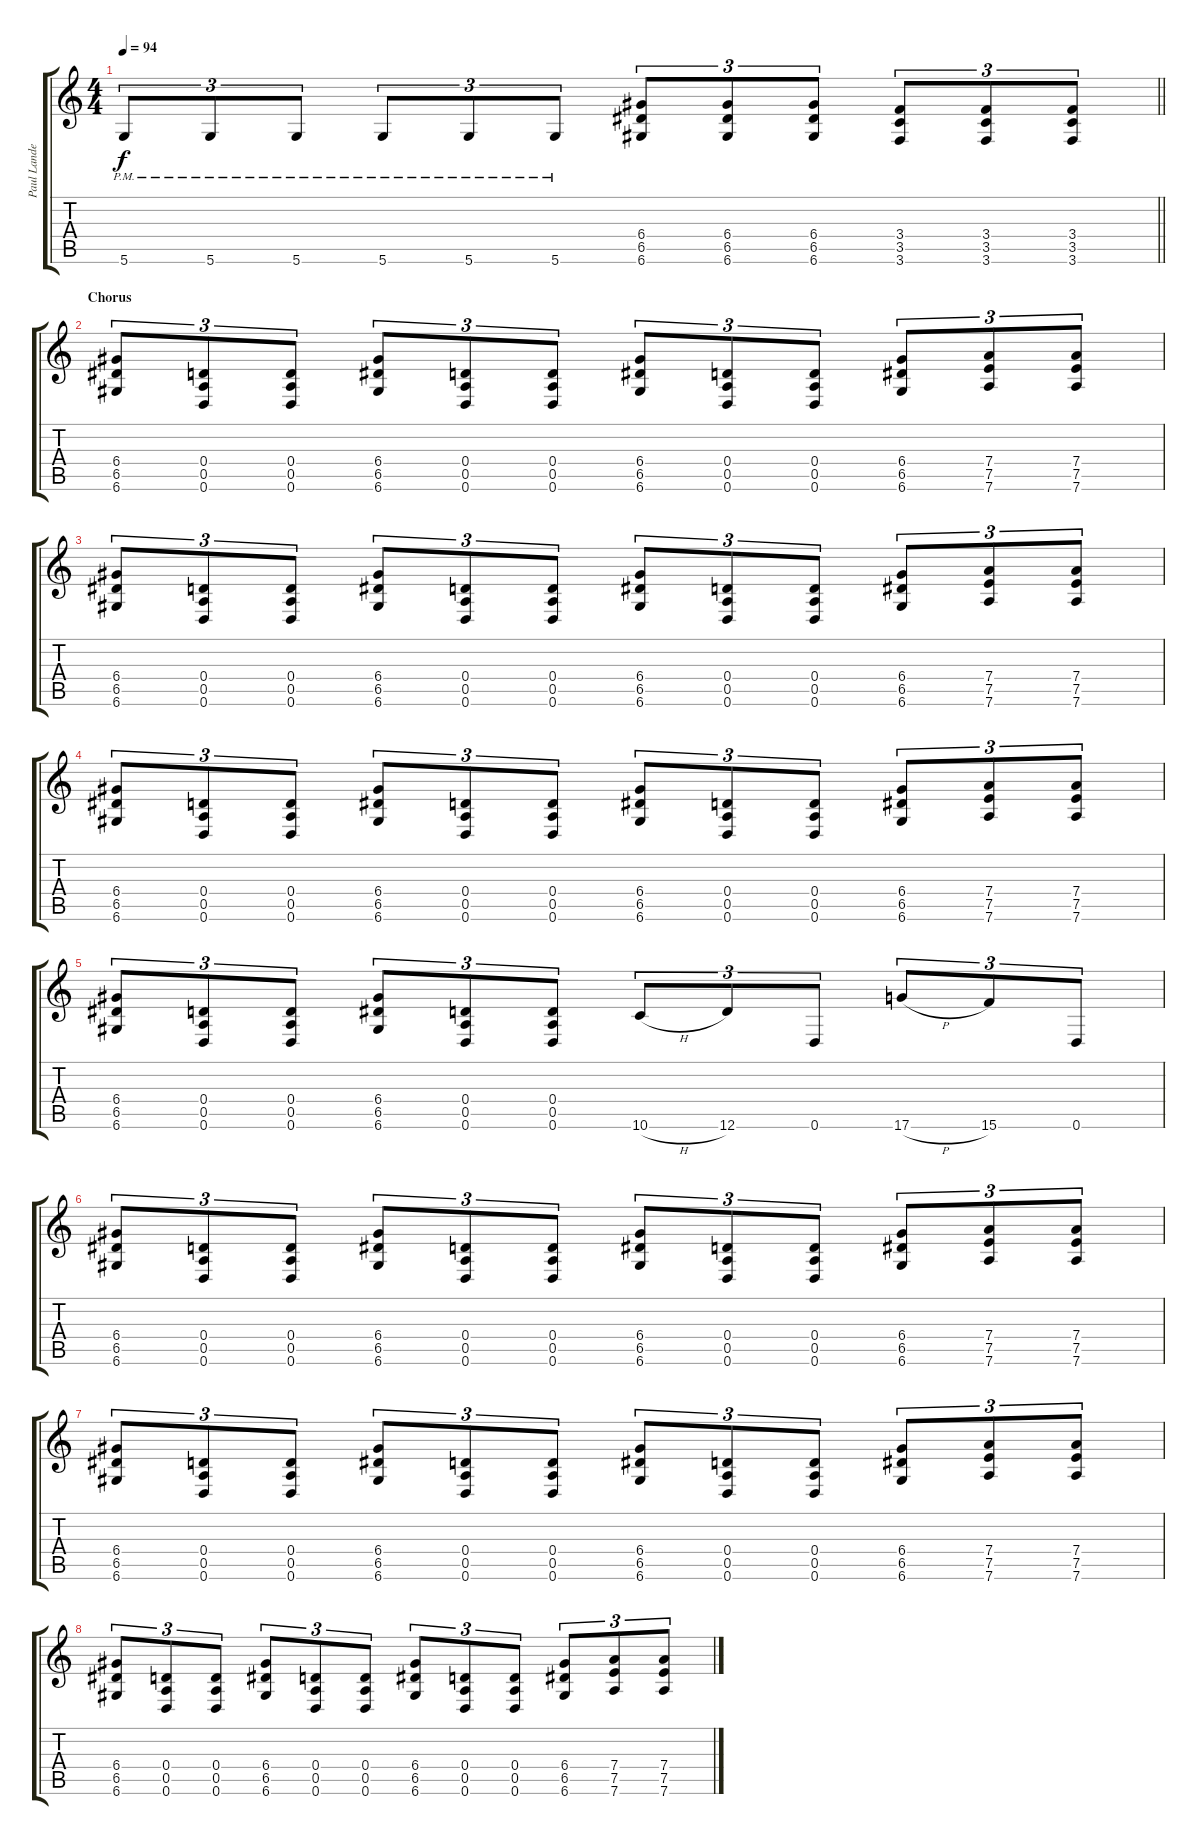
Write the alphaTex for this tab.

\track ("Paul Landers [Gtr. I]" "Paul Lande") {instrument distortionguitar}
\staff {score tabs}
\tuning (E4 B3 G3 D3 A2 D2) {hide}
\ts (4 4)
\tempo 94
\clef g2
\barLineRight lightlight
\ks c
5.6{pm}.8{tu (3 2) dy f} 5.6{pm}.8{tu (3 2)} 5.6{pm}.8{tu (3 2)} 5.6{pm}.8{tu (3 2)} 5.6{pm}.8{tu (3 2)} 5.6{pm}.8{tu (3 2)} (6.4 6.5 6.6).8{tu (3 2)} (6.4 6.5 6.6).8{tu (3 2)} (6.4 6.5 6.6).8{tu (3 2)} (3.4 3.5 3.6).8{tu (3 2)} (3.4 3.5 3.6).8{tu (3 2)} (3.4 3.5 3.6).8{tu (3 2)} |
\section ("" "Chorus")
(6.4 6.5 6.6).8{tu (3 2)} (0.4 0.5 0.6).8{tu (3 2)} (0.4 0.5 0.6).8{tu (3 2)} (6.4 6.5 6.6).8{tu (3 2)} (0.4 0.5 0.6).8{tu (3 2)} (0.4 0.5 0.6).8{tu (3 2)} (6.4 6.5 6.6).8{tu (3 2)} (0.4 0.5 0.6).8{tu (3 2)} (0.4 0.5 0.6).8{tu (3 2)} (6.4 6.5 6.6).8{tu (3 2)} (7.4 7.5 7.6).8{tu (3 2)} (7.4 7.5 7.6).8{tu (3 2)} |
(6.4 6.5 6.6).8{tu (3 2)} (0.4 0.5 0.6).8{tu (3 2)} (0.4 0.5 0.6).8{tu (3 2)} (6.4 6.5 6.6).8{tu (3 2)} (0.4 0.5 0.6).8{tu (3 2)} (0.4 0.5 0.6).8{tu (3 2)} (6.4 6.5 6.6).8{tu (3 2)} (0.4 0.5 0.6).8{tu (3 2)} (0.4 0.5 0.6).8{tu (3 2)} (6.4 6.5 6.6).8{tu (3 2)} (7.4 7.5 7.6).8{tu (3 2)} (7.4 7.5 7.6).8{tu (3 2)} |
(6.4 6.5 6.6).8{tu (3 2)} (0.4 0.5 0.6).8{tu (3 2)} (0.4 0.5 0.6).8{tu (3 2)} (6.4 6.5 6.6).8{tu (3 2)} (0.4 0.5 0.6).8{tu (3 2)} (0.4 0.5 0.6).8{tu (3 2)} (6.4 6.5 6.6).8{tu (3 2)} (0.4 0.5 0.6).8{tu (3 2)} (0.4 0.5 0.6).8{tu (3 2)} (6.4 6.5 6.6).8{tu (3 2)} (7.4 7.5 7.6).8{tu (3 2)} (7.4 7.5 7.6).8{tu (3 2)} |
(6.4 6.5 6.6).8{tu (3 2)} (0.4 0.5 0.6).8{tu (3 2)} (0.4 0.5 0.6).8{tu (3 2)} (6.4 6.5 6.6).8{tu (3 2)} (0.4 0.5 0.6).8{tu (3 2)} (0.4 0.5 0.6).8{tu (3 2)} 10.6{h}.8{tu (3 2)} 12.6.8{tu (3 2)} 0.6.8{tu (3 2)} 17.6{h}.8{tu (3 2)} 15.6.8{tu (3 2)} 0.6.8{tu (3 2)} |
(6.4 6.5 6.6).8{tu (3 2)} (0.4 0.5 0.6).8{tu (3 2)} (0.4 0.5 0.6).8{tu (3 2)} (6.4 6.5 6.6).8{tu (3 2)} (0.4 0.5 0.6).8{tu (3 2)} (0.4 0.5 0.6).8{tu (3 2)} (6.4 6.5 6.6).8{tu (3 2)} (0.4 0.5 0.6).8{tu (3 2)} (0.4 0.5 0.6).8{tu (3 2)} (6.4 6.5 6.6).8{tu (3 2)} (7.4 7.5 7.6).8{tu (3 2)} (7.4 7.5 7.6).8{tu (3 2)} |
(6.4 6.5 6.6).8{tu (3 2)} (0.4 0.5 0.6).8{tu (3 2)} (0.4 0.5 0.6).8{tu (3 2)} (6.4 6.5 6.6).8{tu (3 2)} (0.4 0.5 0.6).8{tu (3 2)} (0.4 0.5 0.6).8{tu (3 2)} (6.4 6.5 6.6).8{tu (3 2)} (0.4 0.5 0.6).8{tu (3 2)} (0.4 0.5 0.6).8{tu (3 2)} (6.4 6.5 6.6).8{tu (3 2)} (7.4 7.5 7.6).8{tu (3 2)} (7.4 7.5 7.6).8{tu (3 2)} |
(6.4 6.5 6.6).8{tu (3 2)} (0.4 0.5 0.6).8{tu (3 2)} (0.4 0.5 0.6).8{tu (3 2)} (6.4 6.5 6.6).8{tu (3 2)} (0.4 0.5 0.6).8{tu (3 2)} (0.4 0.5 0.6).8{tu (3 2)} (6.4 6.5 6.6).8{tu (3 2)} (0.4 0.5 0.6).8{tu (3 2)} (0.4 0.5 0.6).8{tu (3 2)} (6.4 6.5 6.6).8{tu (3 2)} (7.4 7.5 7.6).8{tu (3 2)} (7.4 7.5 7.6).8{tu (3 2)}
